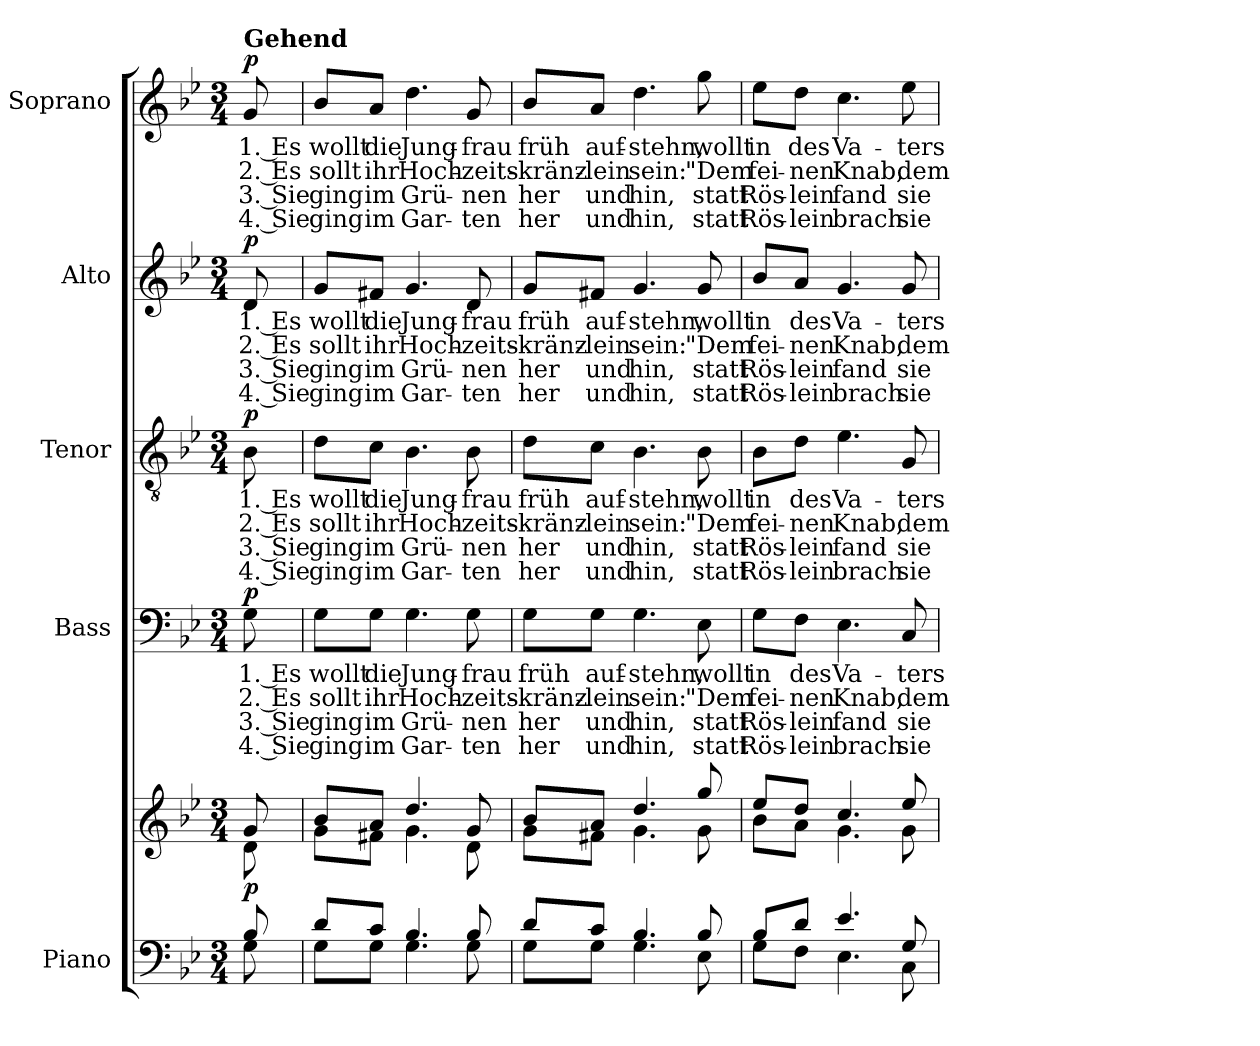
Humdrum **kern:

**kern	**kern	**dynam	**kern	**text	**text	**text	**text	**dynam	**kern	**text	**text	**text	**text	**dynam	**kern	**text	**text	**text	**text	**dynam	**kern	**text	**text	**text	**text	**dynam
*part5	*part5	*part5	*part4	*part4	*part4	*part4	*part4	*part4	*part3	*part3	*part3	*part3	*part3	*part3	*part2	*part2	*part2	*part2	*part2	*part2	*part1	*part1	*part1	*part1	*part1	*part1
*staff6	*staff5	*staff5/6	*staff4	*staff4	*staff4	*staff4	*staff4	*staff4	*staff3	*staff3	*staff3	*staff3	*staff3	*staff3	*staff2	*staff2	*staff2	*staff2	*staff2	*staff2	*staff1	*staff1	*staff1	*staff1	*staff1	*staff1
*I"Piano	*	*	*I"Bass	*	*	*	*	*	*I"Tenor	*	*	*	*	*	*I"Alto	*	*	*	*	*	*I"Soprano	*	*	*	*	*
*I'Pno.	*	*	*I'B.	*	*	*	*	*	*I'T.	*	*	*	*	*	*I'A.	*	*	*	*	*	*I'S.	*	*	*	*	*
*clefF4	*clefG2	*	*clefF4	*	*	*	*	*	*clefGv2	*	*	*	*	*	*clefG2	*	*	*	*	*	*clefG2	*	*	*	*	*
*k[b-e-]	*k[b-e-]	*	*k[b-e-]	*	*	*	*	*	*k[b-e-]	*	*	*	*	*	*k[b-e-]	*	*	*	*	*	*k[b-e-]	*	*	*	*	*
*g:	*g:	*	*g:	*	*	*	*	*	*g:	*	*	*	*	*	*g:	*	*	*	*	*	*g:	*	*	*	*	*
*M3/4	*M3/4	*	*M3/4	*	*	*	*	*	*M3/4	*	*	*	*	*	*M3/4	*	*	*	*	*	*M3/4	*	*	*	*	*
=1	=1	=1	=1	=1	=1	=1	=1	=1	=1	=1	=1	=1	=1	=1	=1	=1	=1	=1	=1	=1	=1	=1	=1	=1	=1	=1
*^	*^	*	*	*	*	*	*	*	*	*	*	*	*	*	*	*	*	*	*	*	*	*	*	*	*	*
!	!	!	!	!	!	!	!	!	!	!	!	!	!	!	!	!	!	!	!	!	!	!	!LO:TX:a:B:t=Gehend	!	!	!	!	!
!	!	!	!	!LO:DY:a=2	!	!LO:LY:b	!LO:LY:b	!LO:LY:b	!LO:LY:b	!LO:DY:a	!	!LO:LY:b	!LO:LY:b	!LO:LY:b	!LO:LY:b	!LO:DY:a	!	!LO:LY:b	!LO:LY:b	!LO:LY:b	!LO:LY:b	!LO:DY:a	!	!LO:LY:b	!LO:LY:b	!LO:LY:b	!LO:LY:b	!LO:DY:a
8B-/	8G\	8g/	8d\	p	8G\	1. Es	2. Es	3. Sie	4. Sie	p	8B-\	1. Es	2. Es	3. Sie	4. Sie	p	8d/	1. Es	2. Es	3. Sie	4. Sie	p	8g/	1. Es	2. Es	3. Sie	4. Sie	p
=2	=2	=2	=2	=2	=2	=2	=2	=2	=2	=2	=2	=2	=2	=2	=2	=2	=2	=2	=2	=2	=2	=2	=2	=2	=2	=2	=2	=2
!	!	!	!	!	!	!LO:LY:b	!LO:LY:b	!LO:LY:b	!LO:LY:b	!	!	!LO:LY:b	!LO:LY:b	!LO:LY:b	!LO:LY:b	!	!	!LO:LY:b	!LO:LY:b	!LO:LY:b	!LO:LY:b	!	!	!LO:LY:b	!LO:LY:b	!LO:LY:b	!LO:LY:b	!
8d/L	8G\L	8b-/L	8g\L	.	8G\L	wollt	sollt	ging	ging	.	8d\L	wollt	sollt	ging	ging	.	8g/L	wollt	sollt	ging	ging	.	8b-/L	wollt	sollt	ging	ging	.
!	!	!	!	!	!	!LO:LY:b	!LO:LY:b	!LO:LY:b	!LO:LY:b	!	!	!LO:LY:b	!LO:LY:b	!LO:LY:b	!LO:LY:b	!	!	!LO:LY:b	!LO:LY:b	!LO:LY:b	!LO:LY:b	!	!	!LO:LY:b	!LO:LY:b	!LO:LY:b	!LO:LY:b	!
8c/J	8G\J	8a/J	8f#X\J	.	8G\J	die	ihr	im	im	.	8c\J	die	ihr	im	im	.	8f#X/J	die	ihr	im	im	.	8a/J	die	ihr	im	im	.
!	!	!	!	!	!	!LO:LY:b	!LO:LY:b	!LO:LY:b	!LO:LY:b	!	!	!LO:LY:b	!LO:LY:b	!LO:LY:b	!LO:LY:b	!	!	!LO:LY:b	!LO:LY:b	!LO:LY:b	!LO:LY:b	!	!	!LO:LY:b	!LO:LY:b	!LO:LY:b	!LO:LY:b	!
4.B-/	4.G\	4.dd/	4.g\	.	4.G\	Jung-	Hoch-	Grü-	Gar-	.	4.B-\	Jung-	Hoch-	Grü-	Gar-	.	4.g/	Jung-	Hoch-	Grü-	Gar-	.	4.dd\	Jung-	Hoch-	Grü-	Gar-	.
!	!	!	!	!	!	!LO:LY:b	!LO:LY:b	!LO:LY:b	!LO:LY:b	!	!	!LO:LY:b	!LO:LY:b	!LO:LY:b	!LO:LY:b	!	!	!LO:LY:b	!LO:LY:b	!LO:LY:b	!LO:LY:b	!	!	!LO:LY:b	!LO:LY:b	!LO:LY:b	!LO:LY:b	!
8B-/	8G\	8g/	8d\	.	8G\	-frau	-zeits-	-nen	-ten	.	8B-\	-frau	-zeits-	-nen	-ten	.	8d/	-frau	-zeits-	-nen	-ten	.	8g/	-frau	-zeits-	-nen	-ten	.
=3	=3	=3	=3	=3	=3	=3	=3	=3	=3	=3	=3	=3	=3	=3	=3	=3	=3	=3	=3	=3	=3	=3	=3	=3	=3	=3	=3	=3
!	!	!	!	!	!	!LO:LY:b	!LO:LY:b	!LO:LY:b	!LO:LY:b	!	!	!LO:LY:b	!LO:LY:b	!LO:LY:b	!LO:LY:b	!	!	!LO:LY:b	!LO:LY:b	!LO:LY:b	!LO:LY:b	!	!	!LO:LY:b	!LO:LY:b	!LO:LY:b	!LO:LY:b	!
8d/L	8G\L	8b-/L	8g\L	.	8G\L	früh	-kränz-	her	her	.	8d\L	früh	-kränz-	her	her	.	8g/L	früh	-kränz-	her	her	.	8b-/L	früh	-kränz-	her	her	.
!	!	!	!	!	!	!LO:LY:b	!LO:LY:b	!LO:LY:b	!LO:LY:b	!	!	!LO:LY:b	!LO:LY:b	!LO:LY:b	!LO:LY:b	!	!	!LO:LY:b	!LO:LY:b	!LO:LY:b	!LO:LY:b	!	!	!LO:LY:b	!LO:LY:b	!LO:LY:b	!LO:LY:b	!
8c/J	8G\J	8a/J	8f#X\J	.	8G\J	auf-	-lein	und	und	.	8c\J	auf-	-lein	und	und	.	8f#X/J	auf-	-lein	und	und	.	8a/J	auf-	-lein	und	und	.
!	!	!	!	!	!	!LO:LY:b	!LO:LY:b	!LO:LY:b	!LO:LY:b	!	!	!LO:LY:b	!LO:LY:b	!LO:LY:b	!LO:LY:b	!	!	!LO:LY:b	!LO:LY:b	!LO:LY:b	!LO:LY:b	!	!	!LO:LY:b	!LO:LY:b	!LO:LY:b	!LO:LY:b	!
4.B-/	4.G\	4.dd/	4.g\	.	4.G\	-stehn,	sein:	hin,	hin,	.	4.B-\	-stehn,	sein:	hin,	hin,	.	4.g/	-stehn,	sein:	hin,	hin,	.	4.dd\	-stehn,	sein:	hin,	hin,	.
!	!	!	!	!	!	!LO:LY:b	!LO:LY:b	!LO:LY:b	!LO:LY:b	!	!	!LO:LY:b	!LO:LY:b	!LO:LY:b	!LO:LY:b	!	!	!LO:LY:b	!LO:LY:b	!LO:LY:b	!LO:LY:b	!	!	!LO:LY:b	!LO:LY:b	!LO:LY:b	!LO:LY:b	!
8B-/	8E-\	8gg/	8g\	.	8E-\	wollt	"Dem	statt	statt	.	8B-\	wollt	"Dem	statt	statt	.	8g/	wollt	"Dem	statt	statt	.	8gg\	wollt	"Dem	statt	statt	.
=4	=4	=4	=4	=4	=4	=4	=4	=4	=4	=4	=4	=4	=4	=4	=4	=4	=4	=4	=4	=4	=4	=4	=4	=4	=4	=4	=4	=4
!	!	!	!	!	!	!LO:LY:b	!LO:LY:b	!LO:LY:b	!LO:LY:b	!	!	!LO:LY:b	!LO:LY:b	!LO:LY:b	!LO:LY:b	!	!	!LO:LY:b	!LO:LY:b	!LO:LY:b	!LO:LY:b	!	!	!LO:LY:b	!LO:LY:b	!LO:LY:b	!LO:LY:b	!
8B-/L	8G\L	8ee-/L	8b-\L	.	8G\L	in	fei-	Rös-	Rös-	.	8B-\L	in	fei-	Rös-	Rös-	.	8b-/L	in	fei-	Rös-	Rös-	.	8ee-\L	in	fei-	Rös-	Rös-	.
!	!	!	!	!	!	!LO:LY:b	!LO:LY:b	!LO:LY:b	!LO:LY:b	!	!	!LO:LY:b	!LO:LY:b	!LO:LY:b	!LO:LY:b	!	!	!LO:LY:b	!LO:LY:b	!LO:LY:b	!LO:LY:b	!	!	!LO:LY:b	!LO:LY:b	!LO:LY:b	!LO:LY:b	!
8d/J	8F\J	8dd/J	8a\J	.	8F\J	des	-nen	-lein	-lein	.	8d\J	des	-nen	-lein	-lein	.	8a/J	des	-nen	-lein	-lein	.	8dd\J	des	-nen	-lein	-lein	.
!	!	!	!	!	!	!LO:LY:b	!LO:LY:b	!LO:LY:b	!LO:LY:b	!	!	!LO:LY:b	!LO:LY:b	!LO:LY:b	!LO:LY:b	!	!	!LO:LY:b	!LO:LY:b	!LO:LY:b	!LO:LY:b	!	!	!LO:LY:b	!LO:LY:b	!LO:LY:b	!LO:LY:b	!
4.e-/	4.E-\	4.cc/	4.g\	.	4.E-\	Va-	Knab,	fand	brach	.	4.e-\	Va-	Knab,	fand	brach	.	4.g/	Va-	Knab,	fand	brach	.	4.cc\	Va-	Knab,	fand	brach	.
!	!	!	!	!	!	!LO:LY:b	!LO:LY:b	!LO:LY:b	!LO:LY:b	!	!	!LO:LY:b	!LO:LY:b	!LO:LY:b	!LO:LY:b	!	!	!LO:LY:b	!LO:LY:b	!LO:LY:b	!LO:LY:b	!	!	!LO:LY:b	!LO:LY:b	!LO:LY:b	!LO:LY:b	!
8G/	8C\	8ee-/	8g\	.	8C/	-ters	dem	sie	sie	.	8G/	-ters	dem	sie	sie	.	8g/	-ters	dem	sie	sie	.	8ee-\	-ters	dem	sie	sie	.
*v	*v	*	*	*	*	*	*	*	*	*	*	*	*	*	*	*	*	*	*	*	*	*	*	*	*	*	*	*
*	*v	*v	*	*	*	*	*	*	*	*	*	*	*	*	*	*	*	*	*	*	*	*	*	*	*	*	*
=	=	=	=	=	=	=	=	=	=	=	=	=	=	=	=	=	=	=	=	=	=	=	=	=	=	=
*-	*-	*-	*-	*-	*-	*-	*-	*-	*-	*-	*-	*-	*-	*-	*-	*-	*-	*-	*-	*-	*-	*-	*-	*-	*-	*-
